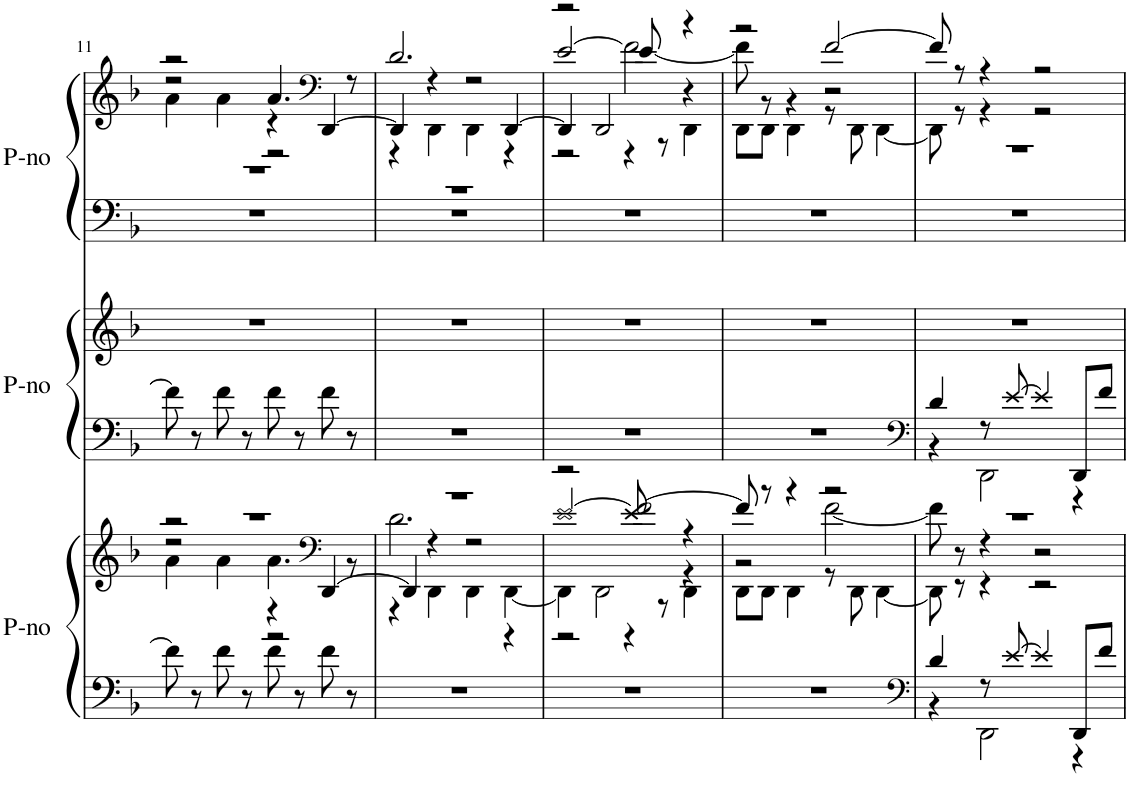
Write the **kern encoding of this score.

**kern	**kern	**kern	**kern	**kern	**kern
*part3	*part3	*part2	*part2	*part1	*part1
*staff6	*staff5	*staff4	*staff3	*staff2	*staff1
*I"Piano	*	*I"Piano	*	*I"Piano	*
*I'P-no	*	*I'P-no	*	*I'P-no	*
!!LO:PB:g=z
*clefF4	*clefG2	*clefF4	*clefG2	*clefF4	*clefG2
*	*	*Trd4c7	*Trd4c7	*	*
*k[b-]	*k[b-]	*k[b-]	*k[b-]	*k[b-]	*k[b-]
*M4/4	*M4/4	*M4/4	*M4/4	*M4/4	*M4/4
=11	=11	=11	=11	=11	=11
*	*^	*	*	*	*^
*	*	*^	*	*	*	*	*^
*	*	*	*^	*	*	*	*	*	*^
8f\]	1r	2r	2r	4a\	8f\]	1r	1r	2r	1r	2r	4a\
8r	.	.	.	.	8r	.	.	.	.	.	.
8f\	.	.	.	4a\	8f\	.	.	.	.	.	4a\
8r	.	.	.	.	8r	.	.	.	.	.	.
8f\	.	4.a\	4r	2r	8f\	.	.	4.a/	.	4r	2r
8r	.	.	.	.	8r	.	.	.	.	.	.
*	*clefF4	*	*	*	*	*	*	*clefF4	*	*	*
8f\	.	.	[4DD/	.	8f\	.	.	.	.	[4DD/	.
8r	.	8r	.	.	8r	.	.	8r	.	.	.
=12	=12	=12	=12	=12	=12	=12	=12	=12	=12	=12	=12
1r	1r	2.d\	4DD/]	4r	1r	1r	1r	2.d/	1r	4DD/]	4r
.	.	.	4r	4DD\	.	.	.	.	.	4r	4DD\
.	.	.	2r	4DD\	.	.	.	.	.	2r	4DD\
.	.	[4DD\	.	4r	.	.	.	[4DD/	.	.	4r
=13	=13	=13	=13	=13	=13	=13	=13	=13	=13	=13	=13
1r	2r	4DD\]	[2e/	2r	1r	1r	1r	4DD/]	2r	[2e/	2r
.	.	2DD\	.	.	.	.	.	2DD/	.	.	.
.	[2f/	.	8e/]	4r	.	.	.	.	[2f\	8e/]	4r
.	.	.	8r	.	.	.	.	.	.	8r	.
.	.	4r	4r	4DD\	.	.	.	4r	.	4r	4DD\
*	*	*	*v	*v	*	*	*	*	*	*v	*v
=14	=14	=14	=14	=14	=14	=14	=14	=14	=14
1r	8f/]	2r	8DD\L	1r	1r	1r	2r	8f\]	8DD\L
.	8r	.	8DD\J	.	.	.	.	8r	8DD\J
.	4r	.	4DD\	.	.	.	.	4r	4DD\
.	2r	[2f\	8r	.	.	.	[2f/	2r	8r
.	.	.	8DD\	.	.	.	.	.	8DD\
.	.	.	[4DD\	.	.	.	.	.	[4DD\
=15	=15	=15	=15	=15	=15	=15	=15	=15	=15
*clefF4	*	*	*	*clefF4	*	*	*	*	*
*^	*	*	*	*^	*	*	*	*	*
4d/	4r	1r	8f\]	8DD\]	4d/	4r	1r	1r	8f/]	1r	8DD\]
.	.	.	8r	8r	.	.	.	.	8r	.	8r
8r	2DD\	.	4r	4r	8r	2DD\	.	.	4r	.	4r
[8e/	.	.	.	.	[8e/	.	.	.	.	.	.
4e/]	.	.	2r	2r	4e/]	.	.	.	2r	.	2r
8DD/L	4r	.	.	.	8DD/L	4r	.	.	.	.	.
8f/J	.	.	.	.	8f/J	.	.	.	.	.	.
*v	*v	*	*	*	*v	*v	*	*	*v	*v	*v
*	*v	*v	*v	*	*	*	*
=	=	=	=	=	=
*-	*-	*-	*-	*-	*-
